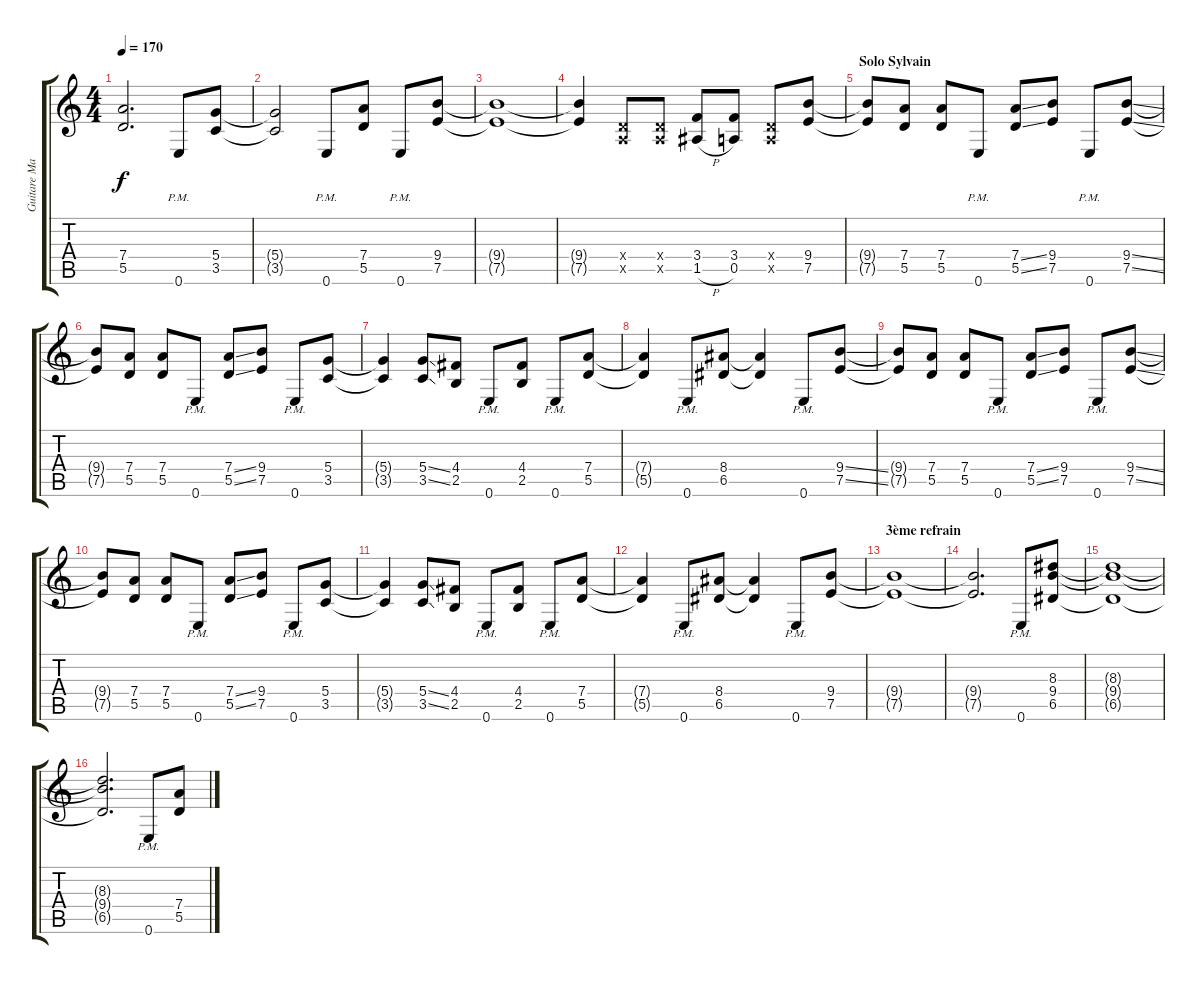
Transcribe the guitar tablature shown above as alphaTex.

\track ("Guitare Mathieu" "Guitare Ma") {instrument distortionguitar}
\staff {score tabs}
\tuning (E4 B3 G3 D3 A2 E2) {hide}
\ts (4 4)
\tempo 170
\clef g2
\ks c
(7.4{t} 5.5{t}).2{d dy f} 0.6{pm}.8 (5.4 3.5).8 |
(5.4{t} 3.5{t}).2 0.6{pm}.8 (7.4 5.5).8 0.6{pm}.8 (9.4 7.5).8 |
(9.4{t} 7.5{t}).1 |
(9.4{t} 7.5{t}).4 (0.4{x} 0.5{x}).8 (0.4{x} 0.5{x}).8 (3.4 1.5{h}).8 (3.4 0.5).8 (0.4{x} 0.5{x}).8 (9.4 7.5).8 |
\section ("" "Solo Sylvain")
(9.4{t} 7.5{t}).8 (7.4 5.5).8 (7.4 5.5).8 0.6{pm}.8 (7.4{ss} 5.5{ss}).8 (9.4 7.5).8 0.6{pm}.8 (9.4{ss} 7.5{ss}).8 |
(9.4{t} 7.5{t}).8 (7.4 5.5).8 (7.4 5.5).8 0.6{pm}.8 (7.4{ss} 5.5{ss}).8 (9.4 7.5).8 0.6{pm}.8 (5.4 3.5).8 |
(5.4{t} 3.5{t}).4 (5.4{ss} 3.5{ss}).8 (4.4 2.5).8 0.6{pm}.8 (4.4 2.5).8 0.6{pm}.8 (7.4 5.5).8 |
(7.4{t} 5.5{t}).4 0.6{pm}.8 (8.4 6.5).8 (8.4{t} 6.5{t}).4 0.6{pm}.8 (9.4{ss} 7.5{ss}).8 |
(9.4{t} 7.5{t}).8 (7.4 5.5).8 (7.4 5.5).8 0.6{pm}.8 (7.4{ss} 5.5{ss}).8 (9.4 7.5).8 0.6{pm}.8 (9.4{ss} 7.5{ss}).8 |
(9.4{t} 7.5{t}).8 (7.4 5.5).8 (7.4 5.5).8 0.6{pm}.8 (7.4{ss} 5.5{ss}).8 (9.4 7.5).8 0.6{pm}.8 (5.4 3.5).8 |
(5.4{t} 3.5{t}).4 (5.4{ss} 3.5{ss}).8 (4.4 2.5).8 0.6{pm}.8 (4.4 2.5).8 0.6{pm}.8 (7.4 5.5).8 |
(7.4{t} 5.5{t}).4 0.6{pm}.8 (8.4 6.5).8 (8.4{t} 6.5{t}).4 0.6{pm}.8 (9.4 7.5).8 |
\section ("" "3ème refrain")
(9.4{t} 7.5{t}).1 |
(9.4{t} 7.5{t}).2{d} 0.6{pm}.8 (8.3 9.4 6.5).8 |
(8.3{t} 9.4{t} 6.5{t}).1 |
(8.3{t} 9.4{t} 6.5{t}).2{d} 0.6{pm}.8 (7.4 5.5).8
